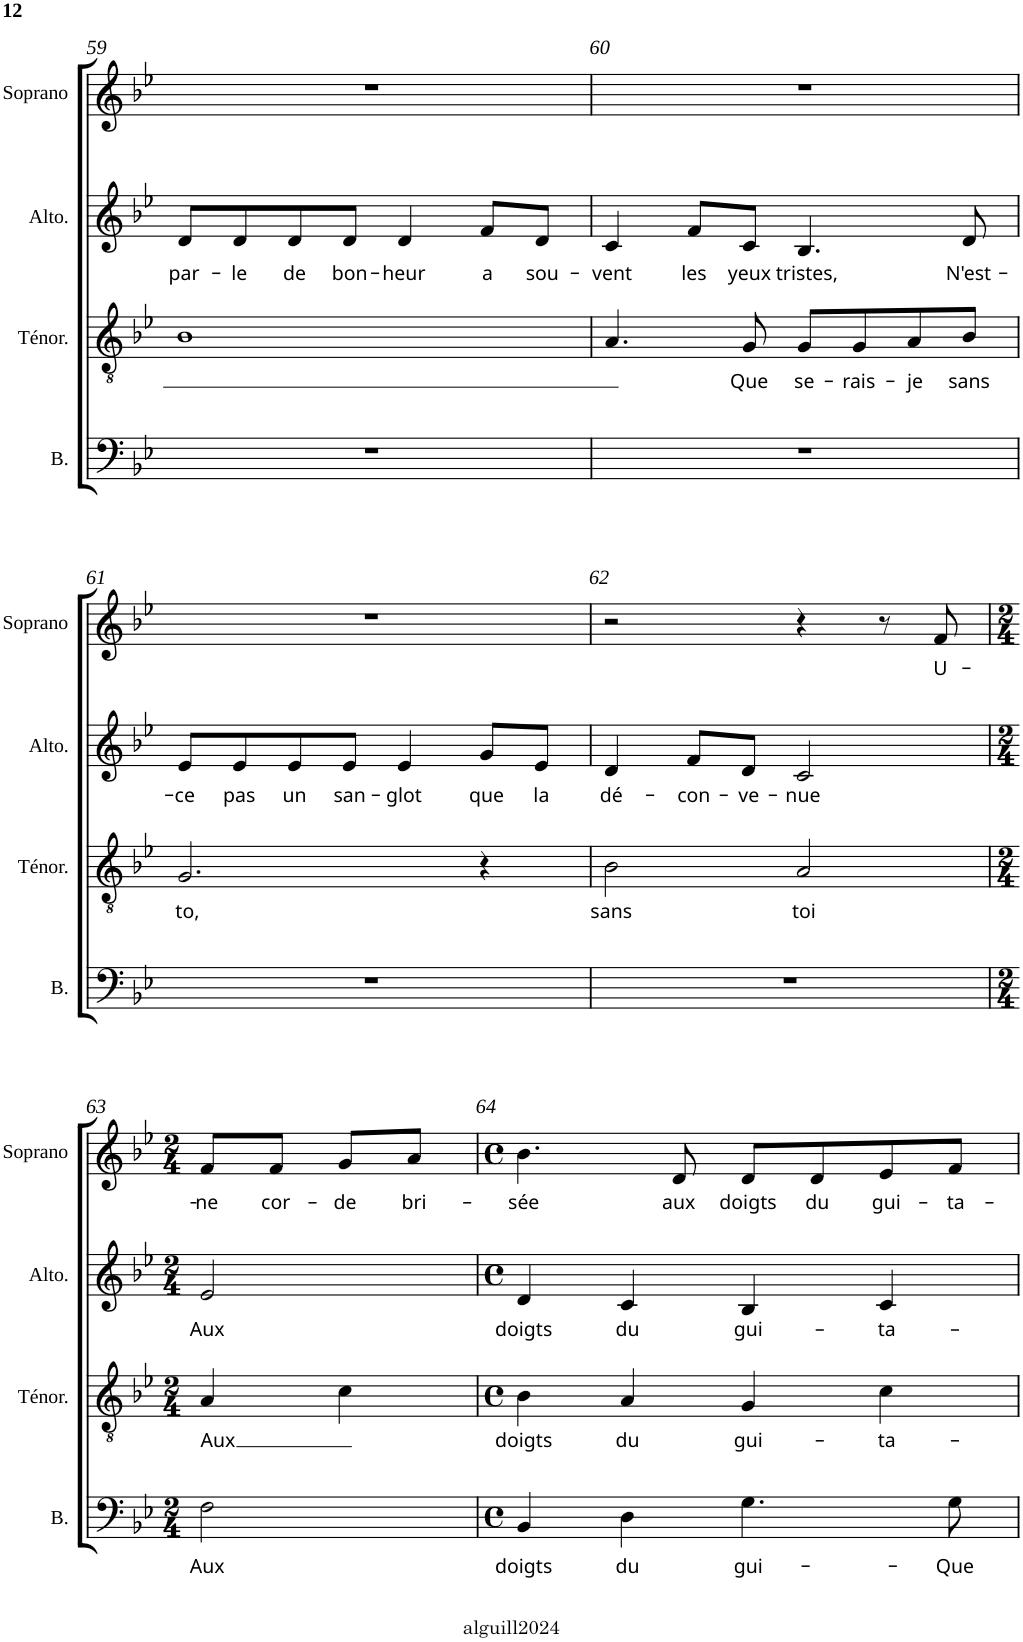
**kern	**text	**kern	**text	**kern	**text	**kern	**text
*part4	*part4	*part3	*part3	*part2	*part2	*part1	*part1
*staff4	*staff4	*staff3	*staff3	*staff2	*staff2	*staff1	*staff1
*I"Basse	*	*I"Ténor	*	*I"Alto	*	*I"Soprano	*
*I'B.	*	*I'Ténor.	*	*I'Alto.	*	*I'Soprano	*
!!LO:PB:g=z
*clefF4	*	*clefGv2	*	*clefG2	*	*clefG2	*
*k[b-e-]	*	*k[b-e-]	*	*k[b-e-]	*	*k[b-e-]	*
*g:	*	*g:	*	*g:	*	*g:	*
*M4/4	*	*M4/4	*	*M4/4	*	*M4/4	*
*met(c)	*	*met(c)	*	*met(c)	*	*met(c)	*
=59	=59	=59	=59	=59	=59	=59	=59
!	!	!	!	!	!LO:LY:b	!	!
1r	.	1B-	.	8d/L	par-	1r	.
!	!	!	!	!	!LO:LY:b	!	!
.	.	.	.	8d/	-le	.	.
!	!	!	!	!	!LO:LY:b	!	!
.	.	.	.	8d/	de	.	.
!	!	!	!	!	!LO:LY:b	!	!
.	.	.	.	8d/J	bon-	.	.
!	!	!	!	!	!LO:LY:b	!	!
.	.	.	.	4d/	-heur	.	.
!	!	!	!	!	!LO:LY:b	!	!
.	.	.	.	8f/L	a	.	.
!	!	!	!	!	!LO:LY:b	!	!
.	.	.	.	8d/J	sou-	.	.
=60	=60	=60	=60	=60	=60	=60	=60
!	!	!	!	!	!LO:LY:b	!	!
1r	.	4.A/	.	4c/	-vent	1r	.
!	!	!	!	!	!LO:LY:b	!	!
.	.	.	.	8f/L	les	.	.
!	!	!	!LO:LY:b	!	!LO:LY:b	!	!
.	.	8G/	Que	8c/J	yeux	.	.
!	!	!	!LO:LY:b	!	!LO:LY:b	!	!
.	.	8G/L	se-	4.B-/	tristes,	.	.
!	!	!	!LO:LY:b	!	!	!	!
.	.	8G/	-rais-	.	.	.	.
!	!	!	!LO:LY:b	!	!	!	!
.	.	8A/	-je	.	.	.	.
!	!	!	!LO:LY:b	!	!LO:LY:b	!	!
.	.	8B-/J	sans	8d/	N'est-	.	.
!!LO:LB:g=z
=61	=61	=61	=61	=61	=61	=61	=61
!	!	!	!LO:LY:b	!	!LO:LY:b	!	!
1r	.	2.G/	to,	8e-/L	-ce	1r	.
!	!	!	!	!	!LO:LY:b	!	!
.	.	.	.	8e-/	pas	.	.
!	!	!	!	!	!LO:LY:b	!	!
.	.	.	.	8e-/	un	.	.
!	!	!	!	!	!LO:LY:b	!	!
.	.	.	.	8e-/J	san-	.	.
!	!	!	!	!	!LO:LY:b	!	!
.	.	.	.	4e-/	-glot	.	.
!	!	!	!	!	!LO:LY:b	!	!
.	.	4r	.	8g/L	que	.	.
!	!	!	!	!	!LO:LY:b	!	!
.	.	.	.	8e-/J	la	.	.
=62	=62	=62	=62	=62	=62	=62	=62
!	!	!	!LO:LY:b	!	!LO:LY:b	!	!
1r	.	2B-\	sans	4d/	dé-	2r	.
!	!	!	!	!	!LO:LY:b	!	!
.	.	.	.	8f/L	-con-	.	.
!	!	!	!	!	!LO:LY:b	!	!
.	.	.	.	8d/J	-ve-	.	.
!	!	!	!LO:LY:b	!	!LO:LY:b	!	!
.	.	2A/	toi	2c/	-nue	4r	.
.	.	.	.	.	.	8r	.
!	!	!	!	!	!	!	!LO:LY:b
.	.	.	.	.	.	8f/	U-
!!LO:LB:g=z
=63	=63	=63	=63	=63	=63	=63	=63
*M2/4	*	*M2/4	*	*M2/4	*	*M2/4	*
!	!LO:LY:b	!	!LO:LY:b	!	!LO:LY:b	!	!LO:LY:b
2F\	Aux	4A/	Aux	2e-/	Aux	8f/L	-ne
!	!	!	!	!	!	!	!LO:LY:b
.	.	.	.	.	.	8f/J	cor-
!	!	!	!	!	!	!	!LO:LY:b
.	.	4c\	.	.	.	8g/L	-de
!	!	!	!	!	!	!	!LO:LY:b
.	.	.	.	.	.	8a/J	bri-
=64	=64	=64	=64	=64	=64	=64	=64
*M4/4	*	*M4/4	*	*M4/4	*	*M4/4	*
*met(c)	*	*met(c)	*	*met(c)	*	*met(c)	*
!	!LO:LY:b	!	!LO:LY:b	!	!LO:LY:b	!	!LO:LY:b
4BB-/	doigts	4B-\	doigts	4d/	doigts	4.b-\	-sée
!	!LO:LY:b	!	!LO:LY:b	!	!LO:LY:b	!	!
4D\	du	4A/	du	4c/	du	.	.
!	!	!	!	!	!	!	!LO:LY:b
.	.	.	.	.	.	8d/	aux
!	!LO:LY:b	!	!LO:LY:b	!	!LO:LY:b	!	!LO:LY:b
4.G\	gui-	4G/	gui-	4B-/	gui-	8d/L	doigts
!	!	!	!	!	!	!	!LO:LY:b
.	.	.	.	.	.	8d/	du
!	!	!	!LO:LY:b	!	!LO:LY:b	!	!LO:LY:b
.	.	4c\	-ta-	4c/	-ta-	8e-/	gui-
!	!LO:LY:b	!	!	!	!	!	!LO:LY:b
8G\	-Que	.	.	.	.	8f/J	-ta-
=	=	=	=	=	=	=	=
*-	*-	*-	*-	*-	*-	*-	*-
